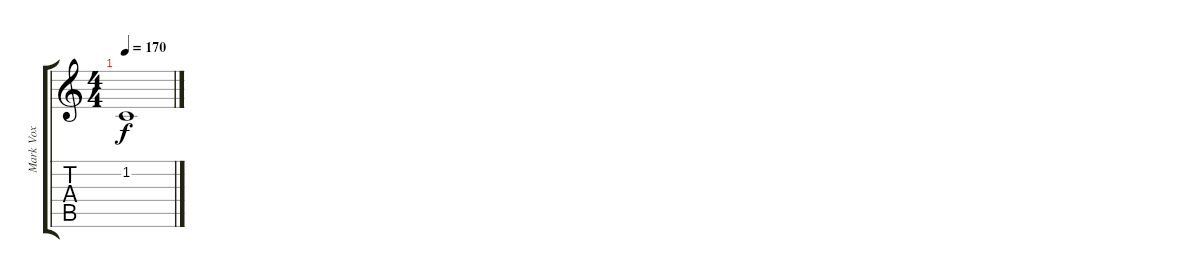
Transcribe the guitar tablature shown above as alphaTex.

\track ("Mark Vox" "Mark Vox") {instrument electricgrandpiano}
\staff {score tabs}
\tuning (E4 B3 G3 D3 A2 E2) {hide}
\ts (4 4)
\tempo 170
\clef g2
\ks c
1.2{t}.1{dy f}
